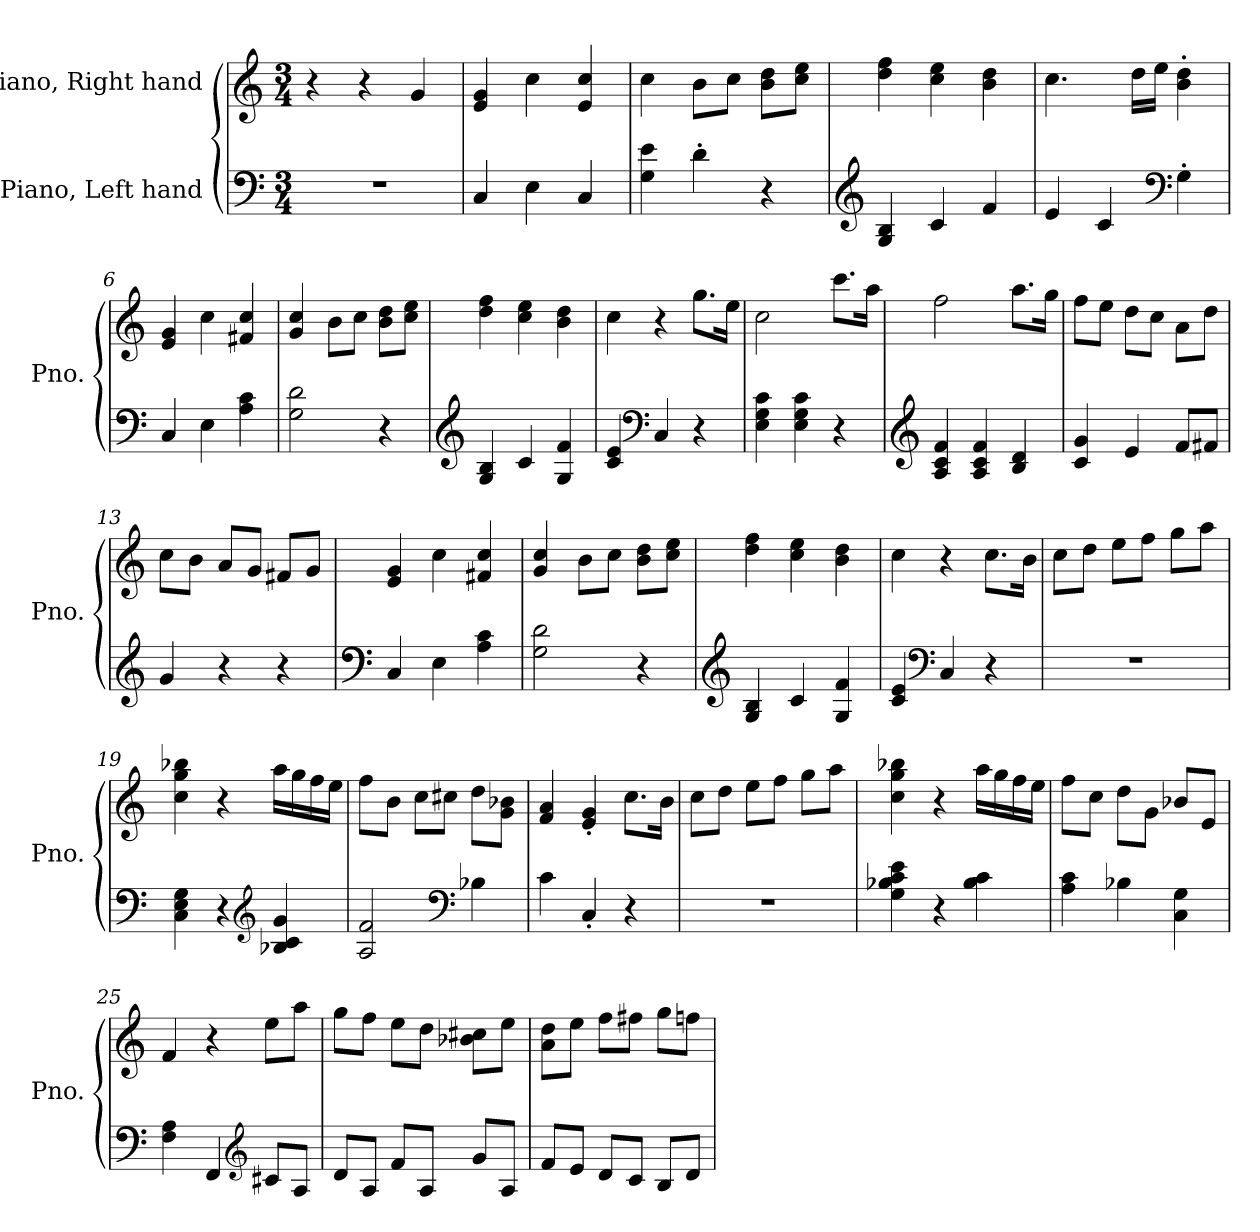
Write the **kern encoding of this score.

**kern	**kern
*part2	*part1
*staff2	*staff1
*I"Piano, Left hand	*I"Piano, Right hand
*I'Pno.	*I'Pno.
*clefF4	*clefG2
*k[]	*k[]
*M3/4	*M3/4
*MM120	*MM120
=1	=1
2.r	4r
.	4r
.	4g/
=2	=2
4C/	4e/ 4g/
4E\	4cc\
4C/	4e/ 4cc/
=3	=3
4G\ 4e\	4cc\
4d'\	8b\L
.	8cc\J
4r	8b\ 8dd\L
.	8cc\ 8ee\J
=4	=4
*clefG2	*
4G/ 4B/	4dd\ 4ff\
4c/	4cc\ 4ee\
4f/	4b\ 4dd\
=5	=5
4e/	4.cc\
4c/	.
.	16dd\LL
.	16ee\JJ
*clefF4	*
4G'\	4b\' 4dd\'
=6	=6
4C/	4e/ 4g/
4E\	4cc\
4A\ 4c\	4f#X/ 4cc/
=7	=7
2G\ 2d\	4g/ 4cc/
.	8b\L
.	8cc\J
4r	8b\ 8dd\L
.	8cc\ 8ee\J
!!LO:LB:g=z
=8	=8
*clefG2	*
4G/ 4B/	4dd\ 4ff\
4c/	4cc\ 4ee\
4G/ 4f/	4b\ 4dd\
=9	=9
4c/ 4e/	4cc\
*clefF4	*
4C/	4r
4r	8.gg\L
.	16ee\Jk
=10	=10
4E\ 4G\ 4c\	2cc\
4E\ 4G\ 4c\	.
4r	8.ccc\L
.	16aa\Jk
=11	=11
*clefG2	*
4A/ 4c/ 4f/	2ff\
4A/ 4c/ 4f/	.
4B/ 4d/	8.aa\L
.	16gg\Jk
=12	=12
4c/ 4g/	8ff\L
.	8ee\J
4e/	8dd\L
.	8cc\J
8f/L	8a\L
8f#X/J	8dd\J
=13	=13
4g/	8cc\L
.	8b\J
4r	8a/L
.	8g/J
4r	8f#X/L
.	8g/J
!!LO:LB:g=z
=14	=14
*clefF4	*
4C/	4e/ 4g/
4E\	4cc\
4A\ 4c\	4f#X/ 4cc/
=15	=15
2G\ 2d\	4g/ 4cc/
.	8b\L
.	8cc\J
4r	8b\ 8dd\L
.	8cc\ 8ee\J
=16	=16
*clefG2	*
4G/ 4B/	4dd\ 4ff\
4c/	4cc\ 4ee\
4G/ 4f/	4b\ 4dd\
=17	=17
4c/ 4e/	4cc\
*clefF4	*
4C/	4r
4r	8.cc\L
.	16b\Jk
=18	=18
2.r	8cc\L
.	8dd\J
.	8ee\L
.	8ff\J
.	8gg\L
.	8aa\J
=19	=19
4C\ 4E\ 4G\	4cc\ 4gg\ 4bb-X\
4r	4r
*clefG2	*
4B-X/ 4c/ 4g/	16aa\LL
.	16gg\
.	16ff\
.	16ee\JJ
!!LO:LB:g=z
=20	=20
2A/ 2f/	8ff\L
.	8b\J
.	8cc\L
.	8cc#X\J
*clefF4	*
4B-X\	8dd\L
.	8g\ 8b-X\J
=21	=21
4c\	4f/ 4a/
4C'/	4e/' 4g/'
4r	8.cc\L
.	16b\Jk
=22	=22
2.r	8cc\L
.	8dd\J
.	8ee\L
.	8ff\J
.	8gg\L
.	8aa\J
=23	=23
4G\ 4B-X\ 4c\ 4e\	4cc\ 4gg\ 4bb-X\
4r	4r
4B-\ 4c\	16aa\LL
.	16gg\
.	16ff\
.	16ee\JJ
=24	=24
4A\ 4c\	8ff\L
.	8cc\J
4B-X\	8dd\L
.	8g\J
4C\ 4G\	8b-X/L
.	8e/J
!!LO:LB:g=z
=25	=25
4F\ 4A\	4f/
4FF/	4r
*clefG2	*
8c#X/L	8ee\L
8A/J	8aa\J
=26	=26
8d/L	8gg\L
8A/J	8ff\J
8f/L	8ee\L
8A/J	8dd\J
8g/L	8b-X\ 8cc#X\L
8A/J	8ee\J
=27	=27
8f/L	8a\ 8dd\L
8e/J	8ee\J
8d/L	8ff\L
8c/J	8ff#X\J
8B/L	8gg\L
8d/J	8ffn\J
=	=
*-	*-
